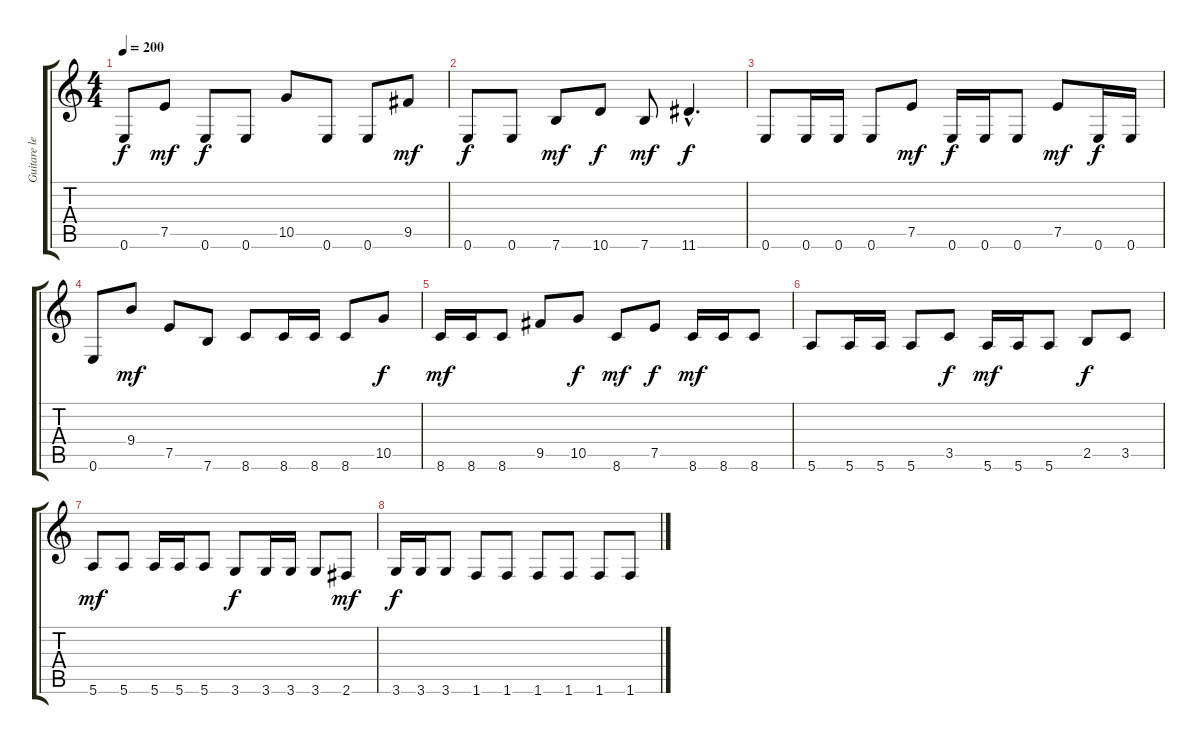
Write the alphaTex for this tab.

\track ("Guitare lead" "Guitare le") {instrument overdrivenguitar}
\staff {score tabs}
\tuning (E4 B3 G3 D3 A2 E2) {hide}
\ts (4 4)
\tempo 200
\clef g2
\ks c
0.6.8{dy f} 7.5.8{dy mf} 0.6.8{dy f} 0.6.8 10.5.8 0.6.8 0.6.8 9.5.8{dy mf} |
0.6.8{dy f} 0.6.8 7.6.8{dy mf} 10.6.8{dy f} 7.6.8{dy mf} 11.6{hac}.4{d dy f} |
0.6.8 0.6.16 0.6.16 0.6.8 7.5.8{dy mf} 0.6.16{dy f} 0.6.16 0.6.8 7.5.8{dy mf} 0.6.16{dy f} 0.6.16 |
0.6.8 9.4.8{dy mf} 7.5.8 7.6.8 8.6.8 8.6.16 8.6.16 8.6.8 10.5.8{dy f} |
8.6.16{dy mf} 8.6.16 8.6.8 9.5.8 10.5.8{dy f} 8.6.8{dy mf} 7.5.8{dy f} 8.6.16{dy mf} 8.6.16 8.6.8 |
5.6.8 5.6.16 5.6.16 5.6.8 3.5.8{dy f} 5.6.16{dy mf} 5.6.16 5.6.8 2.5.8{dy f} 3.5.8 |
5.6.8{dy mf} 5.6.8 5.6.16 5.6.16 5.6.8 3.6.8{dy f} 3.6.16 3.6.16 3.6.8 2.6.8{dy mf} |
3.6.16{dy f} 3.6.16 3.6.8 1.6.8 1.6.8 1.6.8 1.6.8 1.6.8 1.6.8
